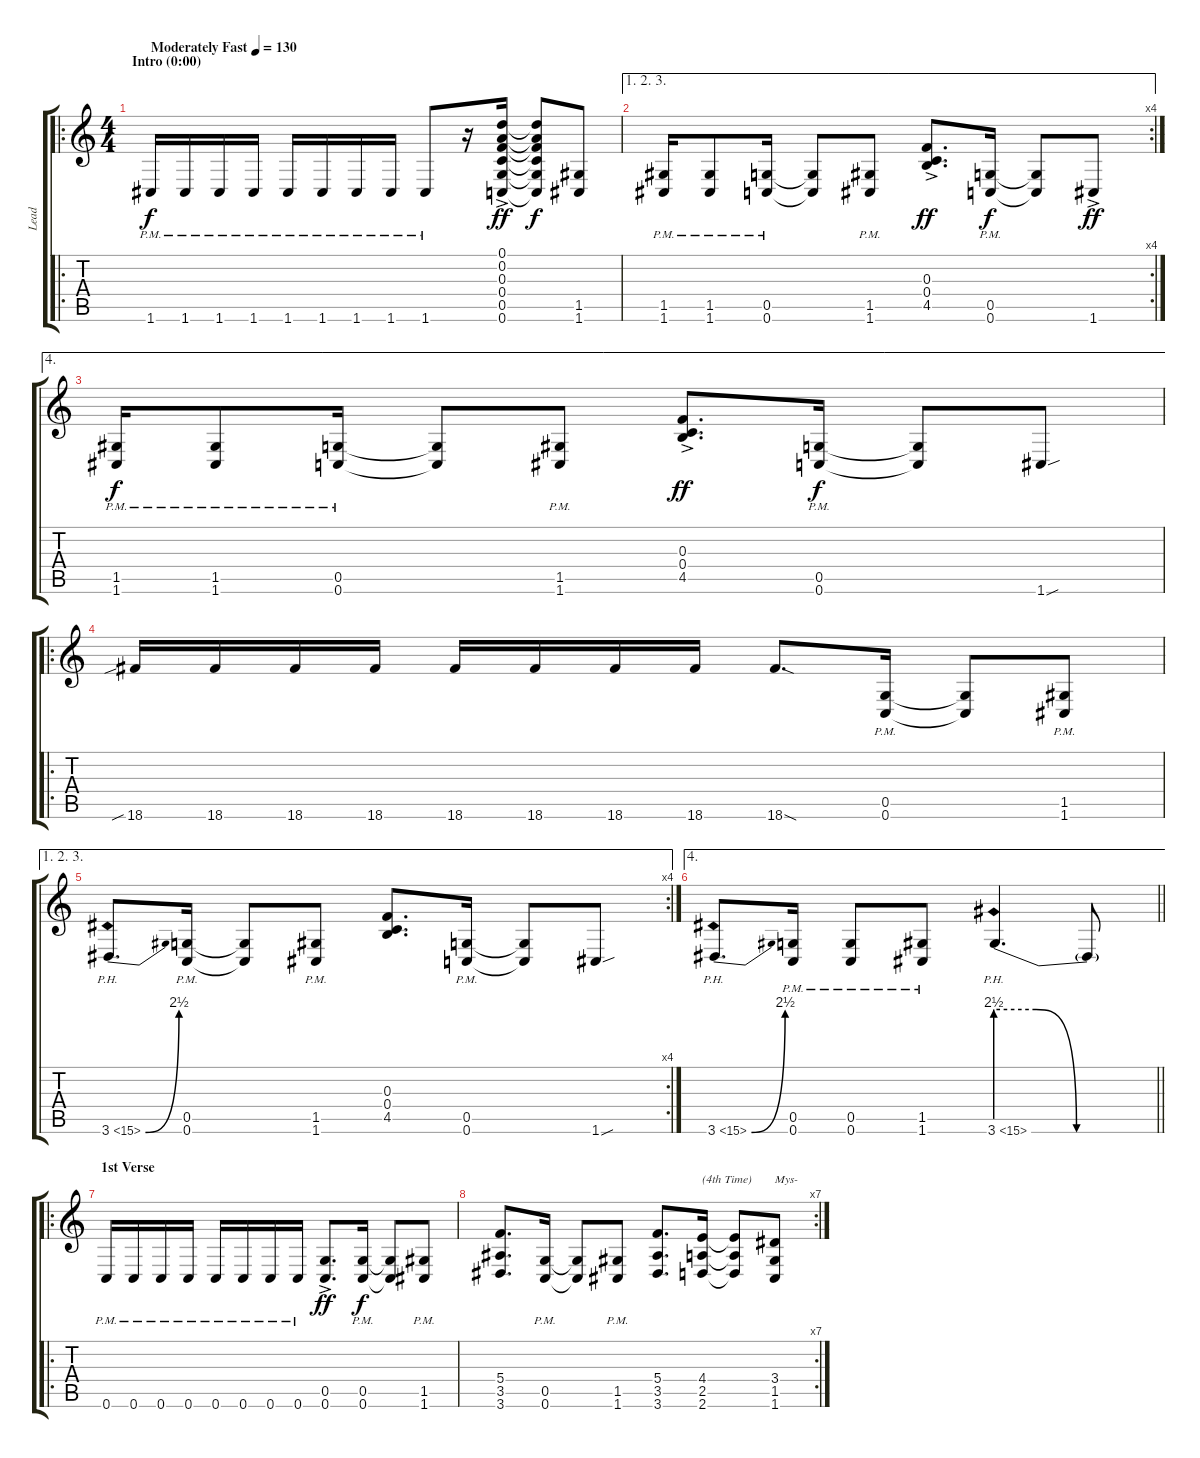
\track ("Lead" "Lead") {instrument distortionguitar}
\staff {score tabs}
\tuning (D4 A3 F3 C3 G2 C2) {hide}
\ro
\ts (4 4)
\section ("" "Intro (0:00)")
\tempo (130 "Moderately Fast")
\clef g2
\ks c
1.6{pm}.16{dy f instrument distortionguitar} 1.6{pm}.16 1.6{pm}.16 1.6{pm}.16 1.6{pm}.16 1.6{pm}.16 1.6{pm}.16 1.6{pm}.16 1.6{pm}.8 r.16 (0.1 0.2 0.3 0.4 0.5 0.6{ac}).16{dy ff} (0.1{t} 0.2{t} 0.3{t} 0.4{t} 0.5{t} 0.6{t}).8{dy f} (1.5 1.6).8 |
\ae (1 2 3)
\rc 4
(1.5 1.6{pm}).16 (1.5 1.6{pm}).8 (0.5 0.6{pm}).16 (0.5{t} 0.6{t}).8 (1.5 1.6{pm}).8 (0.3 0.4 4.5{ac}).8{d dy ff} (0.5{pm} 0.6).16{dy f} (0.5{t} 0.6{t}).8 1.6{ac}.8{dy ff} |
\ae 4
(1.5 1.6{pm}).16{dy f} (1.5 1.6{pm}).8 (0.5 0.6{pm}).16 (0.5{t} 0.6{t}).8 (1.5 1.6{pm}).8 (0.3 0.4 4.5{ac}).8{d dy ff} (0.5{pm} 0.6).16{dy f} (0.5{t} 0.6{t}).8 1.6{sou}.8 |
\ro
18.6{sib}.16 18.6.16 18.6.16 18.6.16 18.6.16 18.6.16 18.6.16 18.6.16 18.6{sod}.8{d} (0.5 0.6{pm}).16 (0.5{t} 0.6{t}).8 (1.5 1.6{pm}).8 |
\ae (1 2 3)
\rc 4
3.6{be (bend 0 0 60 10) ph 12}.8{d} (0.5{pm} 0.6).16 (0.5{t} 0.6{t}).8 (1.5{pm} 1.6).8 (0.3 0.4 4.5).8{d} (0.5{pm} 0.6).16 (0.5{t} 0.6{t}).8 1.6{sou}.8 |
\ae 4
\barLineRight lightlight
3.6{be (bend 0 0 60 10) ph 12}.8{d} (0.5 0.6{pm}).16 (0.5 0.6{pm}).8 (1.5 1.6{pm}).8 3.6{be (custom 0 10 15 10 30 0 60 0) ph 12}.4{d} 3.6{t}.8 |
\ro
\section ("" "1st Verse ")
0.6{pm}.16 0.6{pm}.16 0.6{pm}.16 0.6{pm}.16 0.6{pm}.16 0.6{pm}.16 0.6{pm}.16 0.6{pm}.16 (0.5 0.6{ac}).8{d dy ff} (0.5 0.6{pm}).16{dy f} (0.5{t} 0.6{t}).8 (1.5{pm} 1.6).8 |
\rc 7
(5.4 3.5 3.6).8{d} (0.5 0.6{pm}).16 (0.5{t} 0.6{t}).8 (1.5 1.6{pm}).8 (5.4 3.5 3.6).8{d} (4.4 2.5 2.6).16{txt "(4th Time)"} (4.4{t} 2.5{t} 2.6{t}).8 (3.4 1.5 1.6).8{txt "Mys- "}
